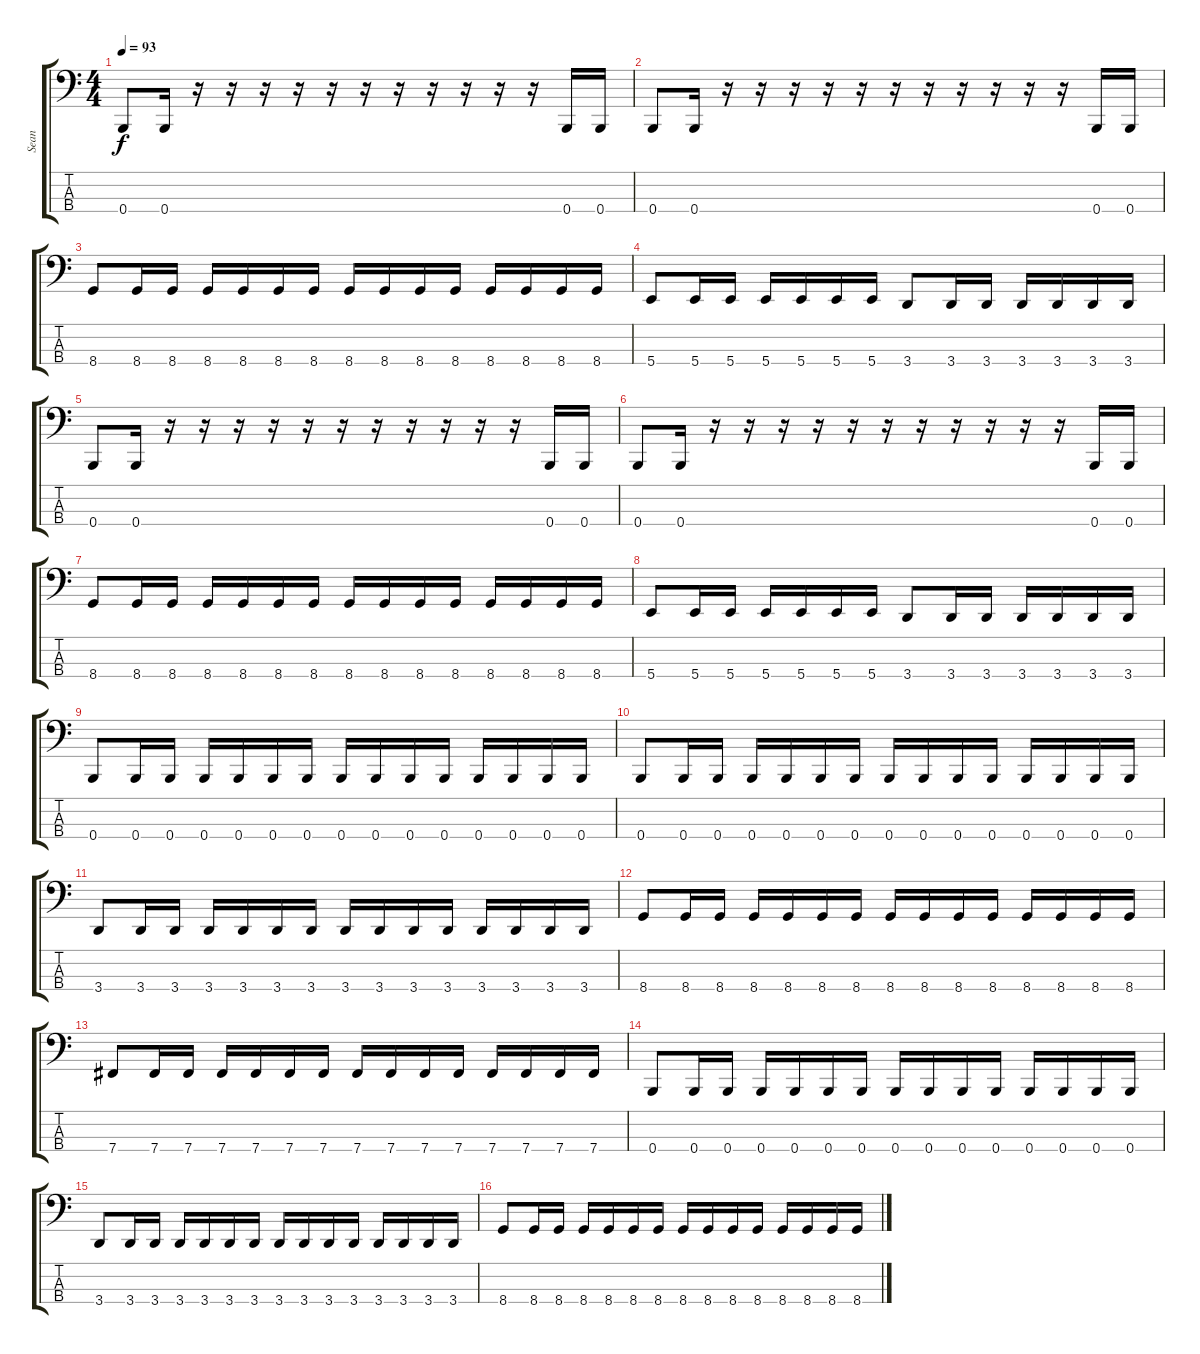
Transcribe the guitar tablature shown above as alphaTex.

\track ("Sean" "Sean") {instrument electricbasspick}
\staff {score tabs}
\tuning (E2 B1 Gb1 B0) {hide}
\ts (4 4)
\tempo 93
\clef f4
\ks c
0.4.8{dy f} 0.4.16 r.16 r.16 r.16 r.16 r.16 r.16 r.16 r.16 r.16 r.16 r.16 0.4.16 0.4.16 |
0.4.8 0.4.16 r.16 r.16 r.16 r.16 r.16 r.16 r.16 r.16 r.16 r.16 r.16 0.4.16 0.4.16 |
8.4.8 8.4.16 8.4.16 8.4.16 8.4.16 8.4.16 8.4.16 8.4.16 8.4.16 8.4.16 8.4.16 8.4.16 8.4.16 8.4.16 8.4.16 |
5.4.8 5.4.16 5.4.16 5.4.16 5.4.16 5.4.16 5.4.16 3.4.8 3.4.16 3.4.16 3.4.16 3.4.16 3.4.16 3.4.16 |
0.4.8 0.4.16 r.16 r.16 r.16 r.16 r.16 r.16 r.16 r.16 r.16 r.16 r.16 0.4.16 0.4.16 |
0.4.8 0.4.16 r.16 r.16 r.16 r.16 r.16 r.16 r.16 r.16 r.16 r.16 r.16 0.4.16 0.4.16 |
8.4.8 8.4.16 8.4.16 8.4.16 8.4.16 8.4.16 8.4.16 8.4.16 8.4.16 8.4.16 8.4.16 8.4.16 8.4.16 8.4.16 8.4.16 |
5.4.8 5.4.16 5.4.16 5.4.16 5.4.16 5.4.16 5.4.16 3.4.8 3.4.16 3.4.16 3.4.16 3.4.16 3.4.16 3.4.16 |
0.4.8 0.4.16 0.4.16 0.4.16 0.4.16 0.4.16 0.4.16 0.4.16 0.4.16 0.4.16 0.4.16 0.4.16 0.4.16 0.4.16 0.4.16 |
0.4.8 0.4.16 0.4.16 0.4.16 0.4.16 0.4.16 0.4.16 0.4.16 0.4.16 0.4.16 0.4.16 0.4.16 0.4.16 0.4.16 0.4.16 |
3.4.8 3.4.16 3.4.16 3.4.16 3.4.16 3.4.16 3.4.16 3.4.16 3.4.16 3.4.16 3.4.16 3.4.16 3.4.16 3.4.16 3.4.16 |
8.4.8 8.4.16 8.4.16 8.4.16 8.4.16 8.4.16 8.4.16 8.4.16 8.4.16 8.4.16 8.4.16 8.4.16 8.4.16 8.4.16 8.4.16 |
7.4.8 7.4.16 7.4.16 7.4.16 7.4.16 7.4.16 7.4.16 7.4.16 7.4.16 7.4.16 7.4.16 7.4.16 7.4.16 7.4.16 7.4.16 |
0.4.8 0.4.16 0.4.16 0.4.16 0.4.16 0.4.16 0.4.16 0.4.16 0.4.16 0.4.16 0.4.16 0.4.16 0.4.16 0.4.16 0.4.16 |
3.4.8 3.4.16 3.4.16 3.4.16 3.4.16 3.4.16 3.4.16 3.4.16 3.4.16 3.4.16 3.4.16 3.4.16 3.4.16 3.4.16 3.4.16 |
8.4.8 8.4.16 8.4.16 8.4.16 8.4.16 8.4.16 8.4.16 8.4.16 8.4.16 8.4.16 8.4.16 8.4.16 8.4.16 8.4.16 8.4.16
